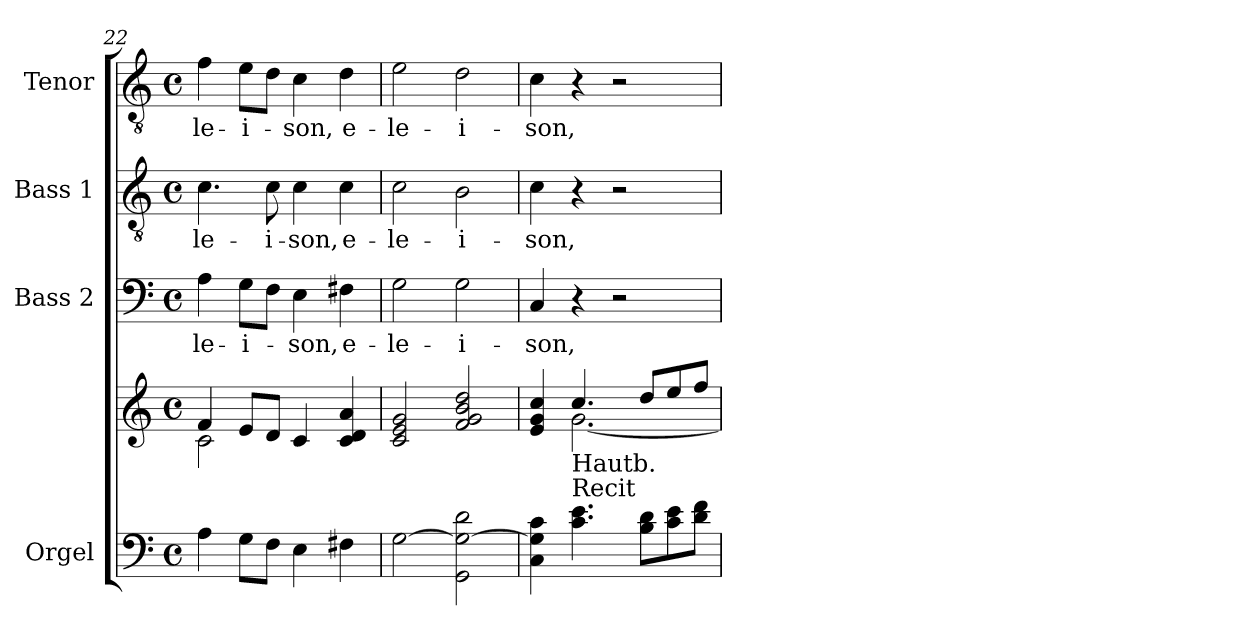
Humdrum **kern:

**kern	**kern	**kern	**text	**kern	**text	**kern	**text
*part4	*part4	*part3	*part3	*part2	*part2	*part1	*part1
*staff5	*staff4	*staff3	*staff3	*staff2	*staff2	*staff1	*staff1
*I"Orgel	*	*I"Bass 2	*	*I"Bass 1	*	*I"Tenor	*
*I'Org.	*	*I'B. 2	*	*I'B. 1	*	*I'T.	*
*clefF4	*clefG2	*clefF4	*	*clefGv2	*	*clefGv2	*
*k[]	*k[]	*k[]	*	*k[]	*	*k[]	*
*C:	*C:	*C:	*	*C:	*	*C:	*
*M4/4	*M4/4	*M4/4	*	*M4/4	*	*M4/4	*
*met(c)	*met(c)	*met(c)	*	*met(c)	*	*met(c)	*
=22	=22	=22	=22	=22	=22	=22	=22
*	*^	*	*	*	*	*	*
!	!	!	!	!LO:LY:b	!	!LO:LY:b	!	!LO:LY:b
4A\	4f/	2c\	4A\	-le-	4.c\	-le-	4f\	-le-
!	!	!	!	!LO:LY:b	!	!	!	!LO:LY:b
8G\L	8e/L	.	8G\L	-i-	.	.	8e\L	-i-
!	!	!	!	!	!	!LO:LY:b	!	!
8F\J	8d/J	.	8F\J	.	8c\	-i-	8d\J	.
!	!	!	!	!LO:LY:b	!	!LO:LY:b	!	!LO:LY:b
4E\	4c/	2ryy	4E\	-son,	4c\	-son,	4c\	-son,
!	!	!	!	!LO:LY:b	!	!LO:LY:b	!	!LO:LY:b
4F#X\	4c/ 4d/ 4a/	.	4F#X\	e-	4c\	e-	4d\	e-
*	*v	*v	*	*	*	*	*	*
=23	=23	=23	=23	=23	=23	=23	=23
!	!	!	!LO:LY:b	!	!LO:LY:b	!	!LO:LY:b
[2G\	2c/ 2e/ 2g/	2G\	-le-	2c\	-le-	2e\	-le-
!	!	!	!LO:LY:b	!	!LO:LY:b	!	!LO:LY:b
2GG\ 2G\_ 2d\	2f/ 2g/ 2b/ 2dd/	2G\	-i-	2B\	-i-	2d\	-i-
!!LO:PB:g=z
=24	=24	=24	=24	=24	=24	=24	=24
*	*^	*	*	*	*	*	*
!	!	!	!	!LO:LY:b	!	!LO:LY:b	!	!LO:LY:b
4C\ 4G\] 4c\	4e/ 4g/ 4cc/	4ryy	4C/	-son,	4c\	-son,	4c\	-son,
!	!LO:TX:b:t=Hautb.	!	!	!	!	!	!	!
!	!LO:TX:b:t=Recit	!	!	!	!	!	!	!
4.c\ 4.e\	4.cc/	[<2.g\	4r	.	4r	.	4r	.
.	.	.	2r	.	2r	.	2r	.
8B\ 8d\L	8dd/L	.	.	.	.	.	.	.
8c\ 8e\	8ee/	.	.	.	.	.	.	.
8d\ 8f\J	8ff/J	.	.	.	.	.	.	.
*	*v	*v	*	*	*	*	*	*
=	=	=	=	=	=	=	=
*-	*-	*-	*-	*-	*-	*-	*-
